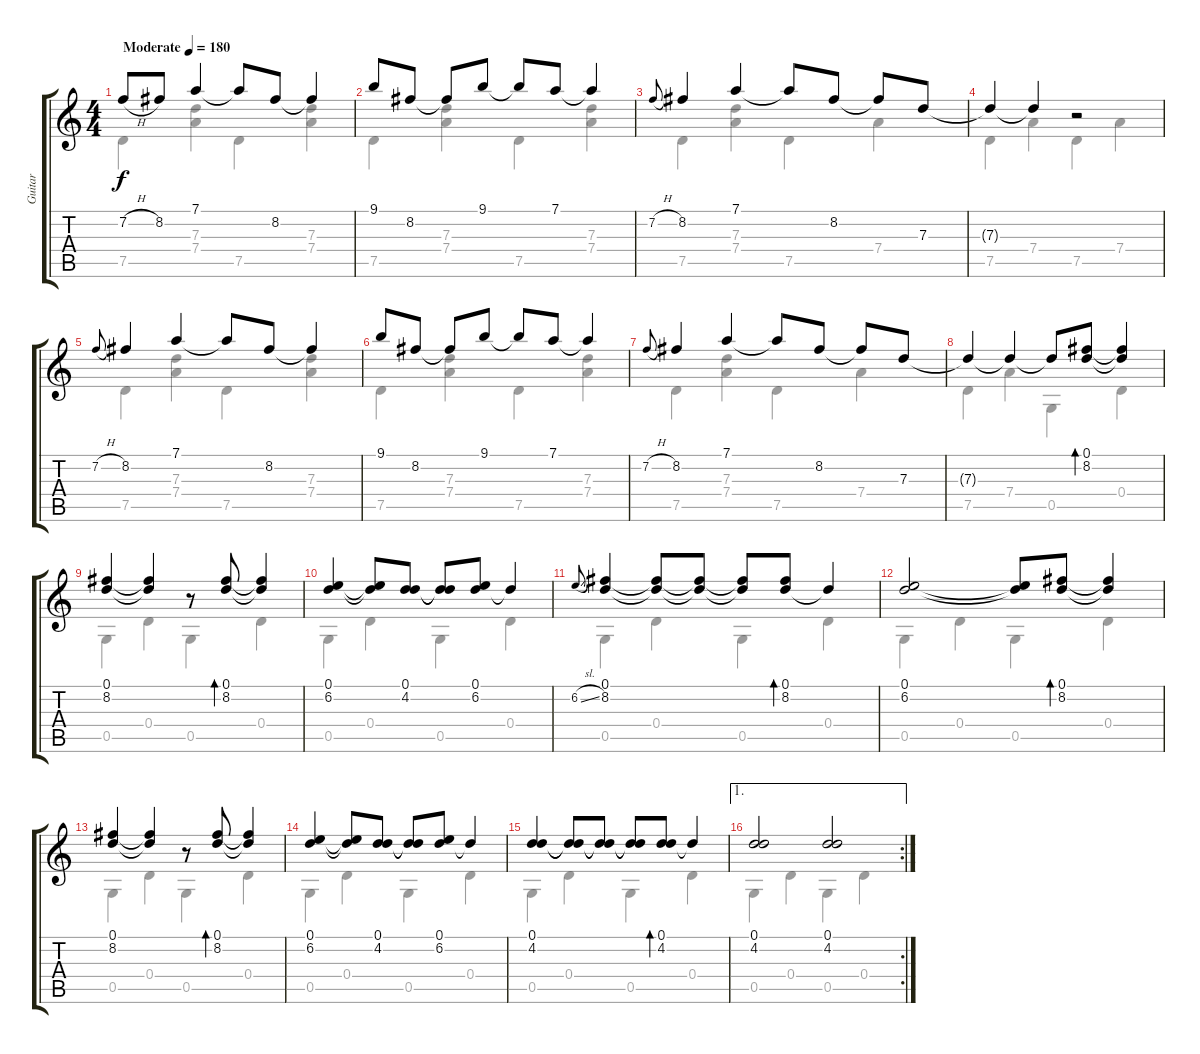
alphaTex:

\track ("Guitar" "Guitar") {instrument acousticguitarsteel}
\staff {score tabs}
\tuning (D4 Bb3 G3 D3 G2 D2) {hide}
\voice
\ts (4 4)
\tempo (180 "Moderate")
\clef g2
\ks c
7.2{h}.8{dy f instrument acousticguitarsteel} 8.2.8 7.1.4 7.1{t}.8 8.2.8 8.2{t}.4 |
9.1.8 8.2.8 8.2{t}.8 9.1.8 9.1{t}.8 7.1.8 7.1{t}.4 |
7.2{h}.8{gr onbeat} 8.2.4 7.1.4 7.1{t}.8 8.2.8 8.2{t}.8 7.3.8 |
7.3{t}.4 7.3{t}.4 r.2 |
7.2{h}.8{gr onbeat} 8.2.4 7.1.4 7.1{t}.8 8.2.8 8.2{t}.4 |
9.1.8 8.2.8 8.2{t}.8 9.1.8 9.1{t}.8 7.1.8 7.1{t}.4 |
7.2{h}.8{gr onbeat} 8.2.4 7.1.4 7.1{t}.8 8.2.8 8.2{t}.8 7.3.8 |
7.3{t}.4 7.3{t}.4 7.3{t}.8 (0.1 8.2).8{bd 240} (0.1{t} 8.2{t}).4 |
(0.1 8.2).4 (0.1{t} 8.2{t}).4 r.8 (0.1 8.2).8{bd 240} (0.1{t} 8.2{t}).4 |
(0.1 6.2).4 (0.1{t} 6.2{t}).8 (0.1 4.2).8 (0.1{t} 4.2{t}).8 (0.1 6.2).8 0.1{t}.4 |
6.2{sl}.8{gr onbeat} (0.1 8.2).4 (0.1{t} 8.2{t}).8 (0.1{t} 8.2{t}).8 (0.1{t} 8.2{t}).8 (0.1 8.2).8{bd 240} 0.1{t}.4 |
(0.1 6.2).2 (0.1{t} 6.2{t}).8 (0.1 8.2).8{bd 240} (0.1{t} 8.2{t}).4 |
(0.1 8.2).4 (0.1{t} 8.2{t}).4 r.8 (0.1 8.2).8{bd 240} (0.1{t} 8.2{t}).4 |
(0.1 6.2).4 (0.1{t} 6.2{t}).8 (0.1 4.2).8 (0.1{t} 4.2{t}).8 (0.1 6.2).8 0.1{t}.4 |
(0.1 4.2).4 (0.1{t} 4.2{t}).8 (0.1{t} 4.2{t}).8 (0.1{t} 4.2{t}).8 (0.1 4.2).8{bd 60} 0.1{t}.4 |
\ae 1
\rc 2
(0.1 4.2).2 (0.1 4.2).2
\voice
\clef g2
\ottava regular
\simile none
\ks c
7.5.4{dy f} (7.3 7.4).4 7.5.4 (7.3 7.4).4 |
7.5.4 (7.3 7.4).4 7.5.4 (7.3 7.4).4 |
7.5.4 (7.3 7.4).4 7.5.4 7.4.4 |
7.5.4 7.4.4 7.5.4 7.4.4 |
7.5.4 (7.3 7.4).4 7.5.4 (7.3 7.4).4 |
7.5.4 (7.3 7.4).4 7.5.4 (7.3 7.4).4 |
7.5.4 (7.3 7.4).4 7.5.4 7.4.4 |
7.5.4 7.4.4 0.5.4 0.4.4 |
0.5.4 0.4.4 0.5.4 0.4.4 |
0.5.4 0.4.4 0.5.4 0.4.4 |
0.5.4 0.4.4 0.5.4 0.4.4 |
0.5.4 0.4.4 0.5.4 0.4.4 |
0.5.4 0.4.4 0.5.4 0.4.4 |
0.5.4 0.4.4 0.5.4 0.4.4 |
0.5.4 0.4.4 0.5.4 0.4.4 |
0.5.4 0.4.4 0.5.4 0.4.4
